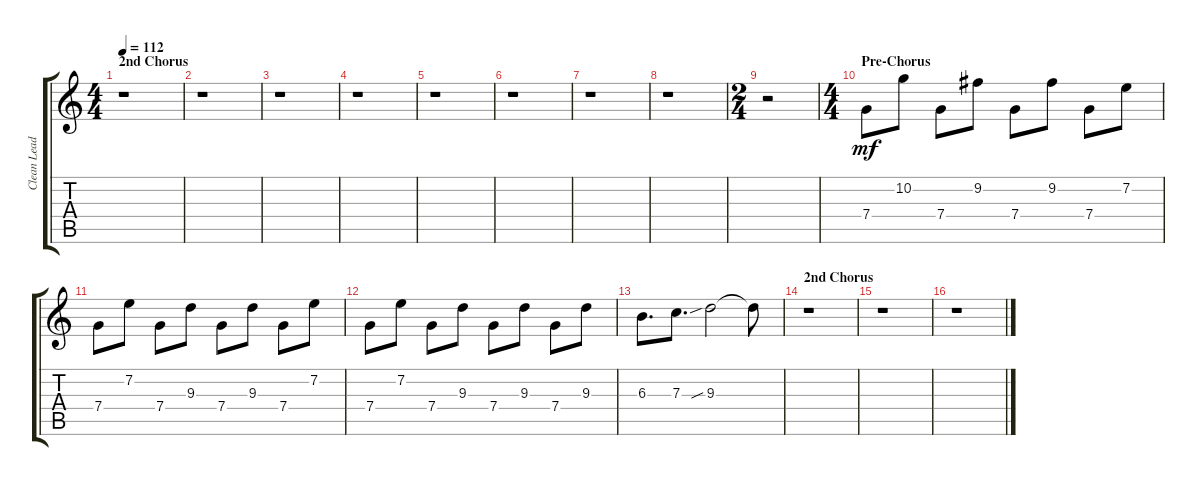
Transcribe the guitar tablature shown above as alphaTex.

\track ("Clean Lead" "Clean Lead") {instrument electricguitarclean}
\staff {score tabs}
\tuning (D4 A3 F3 C3 G2 C2) {hide}
\ts (4 4)
\section ("" "2nd Chorus")
\tempo 112
\clef g2
\ks c
r.1{dy mf} |
r.1 |
r.1 |
r.1 |
r.1 |
r.1 |
r.1 |
r.1 |
\ts (2 4)
r.2 |
\ts (4 4)
\section ("" "Pre-Chorus")
7.4.8 10.2.8 7.4.8 9.2.8 7.4.8 9.2.8 7.4.8 7.2.8 |
7.4.8 7.2.8 7.4.8 9.3.8 7.4.8 9.3.8 7.4.8 7.2.8 |
7.4.8 7.2.8 7.4.8 9.3.8 7.4.8 9.3.8 7.4.8 9.3.8 |
6.3.8{d} 7.3.8{d} 9.3{sib}.2 9.3{t}.8 |
\section ("" "2nd Chorus")
r.1 |
r.1 |
r.1
